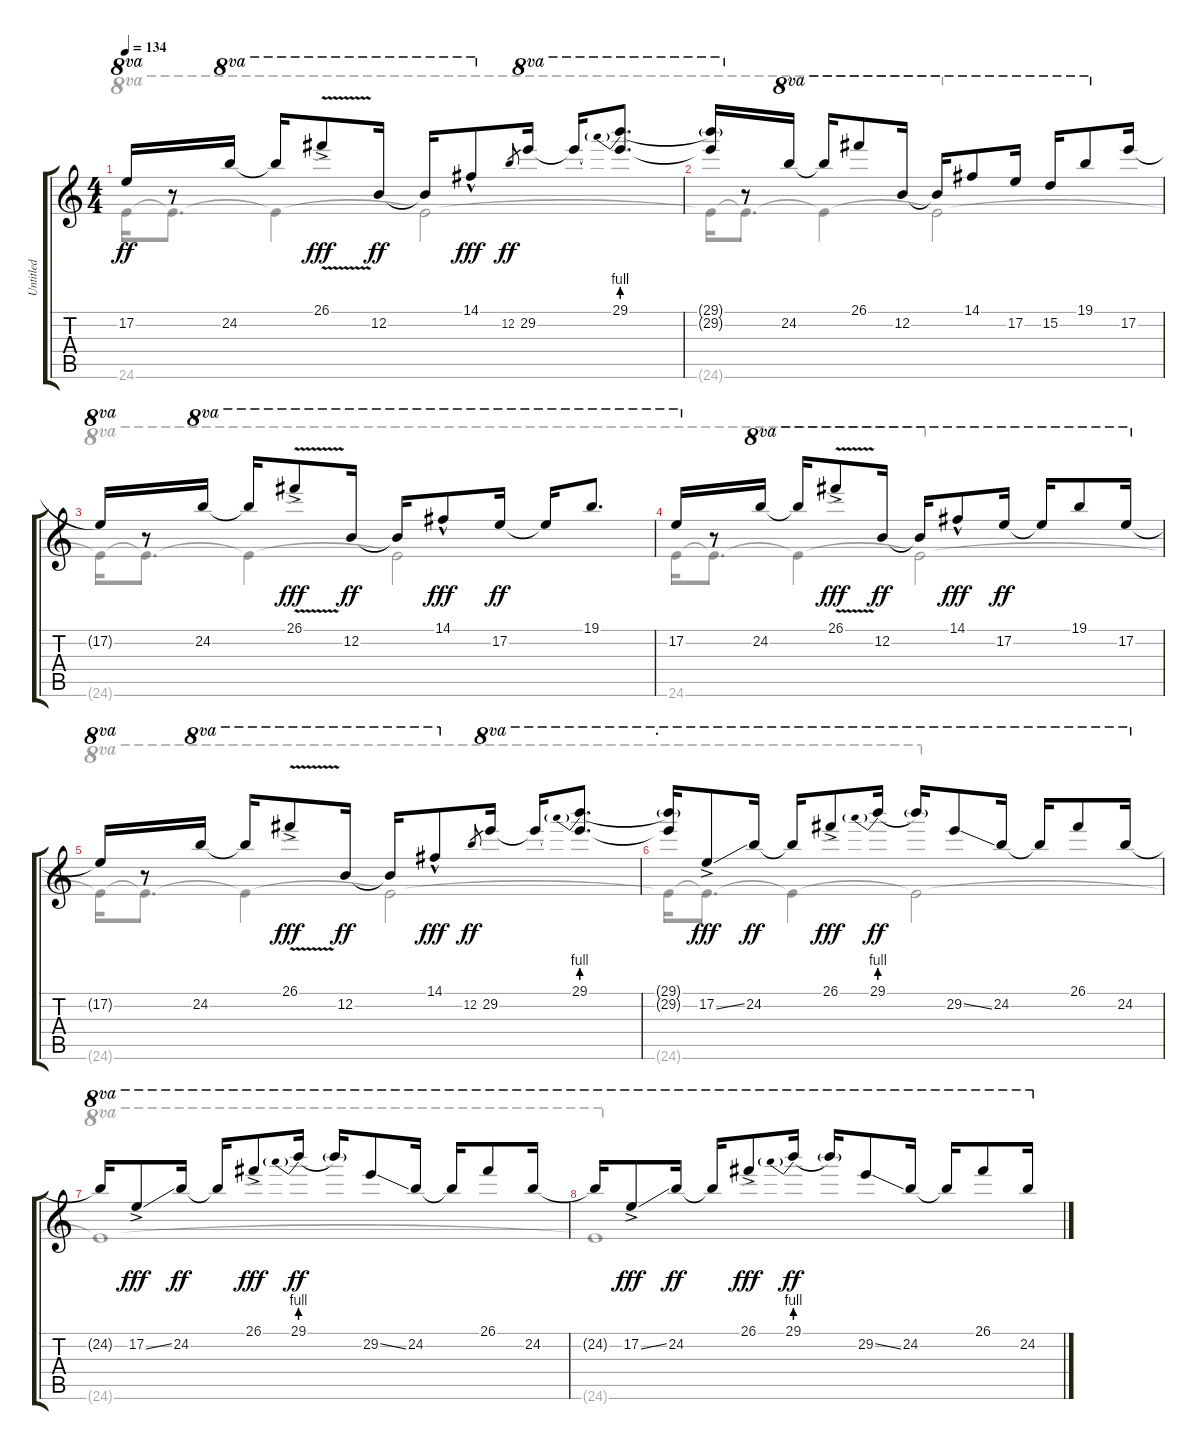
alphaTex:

\track ("Untitled" "Untitled") {instrument electricguitarclean}
\staff {score tabs}
\tuning (E4 B3 G3 D3 A2 E2) {hide}
\voice
\ts (4 4)
\tempo 134
\clef g2
\ks c
17.2{t}.16{ot 8va dy ff} r.8 24.2.16{ot 8va} 24.2{t}.16{ot 8va} 26.1{v ac}.8{ot 8va dy fff} 12.2.16{ot 8va dy ff} 12.2{t}.16{ot 8va} 14.1{hac}.8{ot 8va dy fff} 12.2.8{gr dy ff} 29.2.16{ot 8va} 29.2{t}.16{ot 8va} (29.1{be (prebend 0 4 60 4)} 29.2{t}).8{d ot 8va} |
(29.1{t} 29.2{t}).16{ot 8va} r.8 24.2.16{ot 8va} 24.2{t}.16{ot 8va} 26.1.8{ot 8va} 12.2.16{ot 8va} 12.2{t}.16{ot 8va} 14.1.8{ot 8va} 17.2.16{ot 8va} 15.2.16{ot 8va} 19.1.8{ot 8va} 17.2.16 |
17.2{t}.16{ot 8va} r.8 24.2.16{ot 8va} 24.2{t}.16{ot 8va} 26.1{v ac}.8{ot 8va dy fff} 12.2.16{ot 8va dy ff} 12.2{t}.16{ot 8va} 14.1{hac}.8{ot 8va dy fff} 17.2.16{ot 8va dy ff} 17.2{t}.16{ot 8va} 19.1.8{d ot 8va} |
17.2.16{ot 8va} r.8 24.2.16{ot 8va} 24.2{t}.16{ot 8va} 26.1{v ac}.8{ot 8va dy fff} 12.2.16{ot 8va dy ff} 12.2{t}.16{ot 8va} 14.1{hac}.8{ot 8va dy fff} 17.2.16{ot 8va dy ff} 17.2{t}.16{ot 8va} 19.1.8{ot 8va} 17.2.16{ot 8va} |
17.2{t}.16{ot 8va} r.8 24.2.16{ot 8va} 24.2{t}.16{ot 8va} 26.1{v ac}.8{ot 8va dy fff} 12.2.16{ot 8va dy ff} 12.2{t}.16{ot 8va} 14.1{hac}.8{ot 8va dy fff} 12.2.8{gr dy ff} 29.2.16{ot 8va} 29.2{t}.16{ot 8va} (29.1{be (prebend 0 4 60 4)} 29.2{t}).8{d ot 8va} |
\section ("" ".")
(29.1{t} 29.2{t}).16{ot 8va} 17.2{ss ac}.8{ot 8va dy fff} 24.2.16{ot 8va dy ff} 24.2{t}.16{ot 8va} 26.1{ac}.8{ot 8va dy fff} 29.1{be (prebend 0 4 60 4)}.16{ot 8va dy ff} 29.1{t}.16{ot 8va} 29.2{ss}.8{ot 8va} 24.2.16{ot 8va} 24.2{t}.16{ot 8va} 26.1.8{ot 8va} 24.2.16{ot 8va} |
24.2{t}.16{ot 8va} 17.2{ss ac}.8{ot 8va dy fff} 24.2.16{ot 8va dy ff} 24.2{t}.16{ot 8va} 26.1{ac}.8{ot 8va dy fff} 29.1{be (prebend 0 4 60 4)}.16{ot 8va dy ff} 29.1{t}.16{ot 8va} 29.2{ss}.8{ot 8va} 24.2.16{ot 8va} 24.2{t}.16{ot 8va} 26.1.8{ot 8va} 24.2.16{ot 8va} |
24.2{t}.16{ot 8va} 17.2{ss ac}.8{ot 8va dy fff} 24.2.16{ot 8va dy ff} 24.2{t}.16{ot 8va} 26.1{ac}.8{ot 8va dy fff} 29.1{be (prebend 0 4 60 4)}.16{ot 8va dy ff} 29.1{t}.16{ot 8va} 29.2{ss}.8{ot 8va} 24.2.16{ot 8va} 24.2{t}.16{ot 8va} 26.1.8{ot 8va} 24.2.16{ot 8va}
\voice
\clef g2
\ottava regular
\simile none
\ks c
24.6{t}.16{ot 8va dy ff} 24.6{t}.8{d ot 8va} 24.6{t}.4{ot 8va} 24.6{t}.2{ot 8va} |
24.6{t}.16{ot 8va} 24.6{t}.8{d ot 8va} 24.6{t}.4{ot 8va} 24.6{t}.2{ot 8va} |
24.6{t}.16{ot 8va} 24.6{t}.8{d ot 8va} 24.6{t}.4{ot 8va} 24.6{t}.2{ot 8va} |
24.6.16{ot 8va} 24.6{t}.8{d ot 8va} 24.6{t}.4{ot 8va} 24.6{t}.2{ot 8va} |
24.6{t}.16{ot 8va} 24.6{t}.8{d ot 8va} 24.6{t}.4{ot 8va} 24.6{t}.2{ot 8va} |
24.6{t}.16{ot 8va} 24.6{t}.8{d ot 8va} 24.6{t}.4{ot 8va} 24.6{t}.2{ot 8va} |
24.6{t}.1{ot 8va} |
24.6{t}.1{ot 8va}
